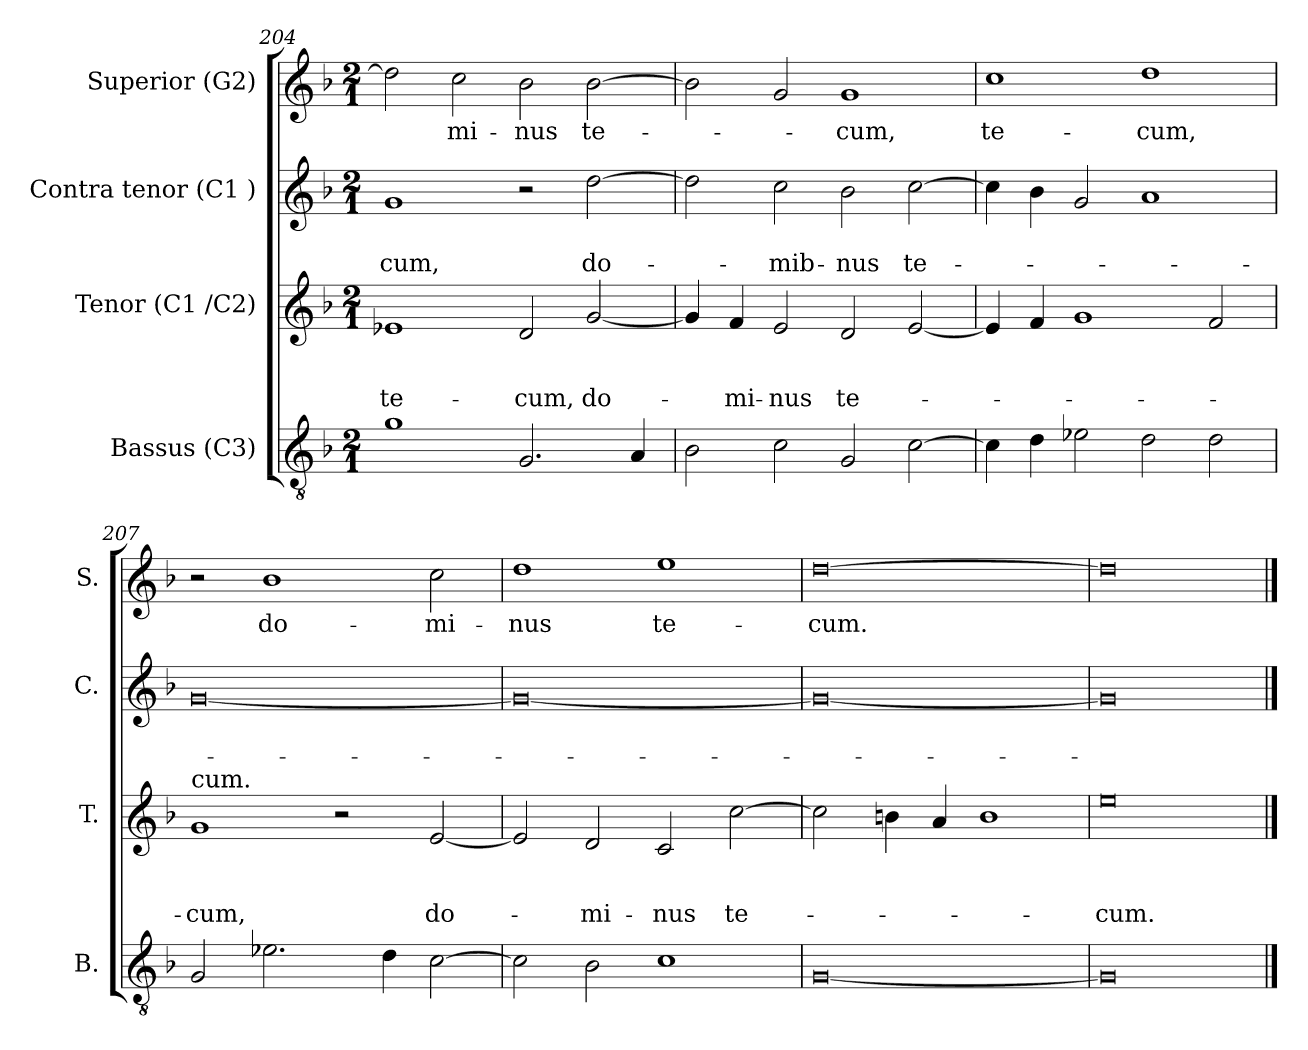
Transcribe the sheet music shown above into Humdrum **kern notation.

**kern	**kern	**text	**text	**text	**kern	**text	**text	**kern	**text
*part4	*part3	*part3	*part3	*part3	*part2	*part2	*part2	*part1	*part1
*staff4	*staff3	*staff3	*staff3	*staff3	*staff2	*staff2	*staff2	*staff1	*staff1
*I"Bassus (C3)	*I"Tenor (C1 /C2)	*	*	*	*I"Contra tenor (C1 )	*	*	*I"Superior (G2)	*
*I'B.	*I'T.	*	*	*	*I'C.	*	*	*I'S.	*
*clefGv2	*clefG2	*	*	*	*clefG2	*	*	*clefG2	*
*k[b-]	*k[b-]	*	*	*	*k[b-]	*	*	*k[b-]	*
*F:	*F:	*	*	*	*F:	*	*	*F:	*
*M2/1	*M2/1	*	*	*	*M2/1	*	*	*M2/1	*
=204	=204	=204	=204	=204	=204	=204	=204	=204	=204
!	!	!	!	!LO:LY:b	!	!	!LO:LY:b	!	!
1g	1e-X	.	.	te-	1g	.	-cum,	2dd\]	.
!	!	!	!	!	!	!	!	!	!LO:LY:b
.	.	.	.	.	.	.	.	2cc\	-mi-
!	!	!	!	!LO:LY:b	!	!	!	!	!LO:LY:b
2.G/	2d/	.	.	-cum,	2r	.	.	2b-\	-nus
!	!	!	!	!LO:LY:b	!	!	!LO:LY:b	!	!LO:LY:b
.	[<2g/	.	.	do-	[>2dd\	.	do-	[>2b-\	te-
4A/	.	.	.	.	.	.	.	.	.
=205	=205	=205	=205	=205	=205	=205	=205	=205	=205
2B-\	4g/]	.	.	.	2dd\]	.	.	2b-\]	.
!	!	!	!	!LO:LY:b	!	!	!	!	!
.	4f/	.	.	-mi-	.	.	.	.	.
!	!	!	!	!LO:LY:b:rj	!	!	!LO:LY:b	!	!
2c\	2e/	.	.	-nus	2cc\	.	-mib-	2g/	.
!	!	!	!	!LO:LY:b	!	!	!LO:LY:b	!	!LO:LY:b
2G/	2d/	.	.	te-	2b-\	.	-nus	1g	-cum,
!	!	!	!	!	!	!	!LO:LY:b	!	!
[<2c\	[<2e/	.	.	.	[<2cc\	.	te-	.	.
!!LO:LB:g=z
=206	=206	=206	=206	=206	=206	=206	=206	=206	=206
!	!	!	!	!	!	!	!	!	!LO:LY:b
4c\]	4e/]	.	.	.	4cc\]	.	.	1cc	te-
4d\	4f/	.	.	.	4b-\	.	.	.	.
2e-X\	1g	.	.	.	2g/	.	.	.	.
!	!	!	!	!	!	!	!	!	!LO:LY:b
2d\	.	.	.	.	1a	.	.	1dd	-cum,
2d\	2f/	.	.	.	.	.	.	.	.
=207	=207	=207	=207	=207	=207	=207	=207	=207	=207
!	!LO:TX:a:t=cum.	!	!	!	!	!	!	!	!
!	!	!	!	!LO:LY:b	!	!	!	!	!
2G/	1g	.	.	-cum,	[<0g	.	.	2r	.
!	!	!	!	!	!	!	!	!	!LO:LY:b
2.e-\	.	.	.	.	.	.	.	1b-	do-
.	2r	.	.	.	.	.	.	.	.
4d\	.	.	.	.	.	.	.	.	.
!	!	!	!	!LO:LY:b	!	!	!	!	!LO:LY:b
[>2c\	[<2e/	.	.	do-	.	.	.	2cc\	-mi-
=208	=208	=208	=208	=208	=208	=208	=208	=208	=208
!	!	!	!	!	!	!	!	!	!LO:LY:b
2c\]	2e/]	.	.	.	0g_	.	.	1dd	-nus
!	!	!	!	!LO:LY:b	!	!	!	!	!
2B-\	2d/	.	.	-mi-	.	.	.	.	.
!	!	!	!	!LO:LY:b	!	!	!	!	!LO:LY:b
1c	2c/	.	.	-nus	.	.	.	1ee	te-
!	!	!	!	!LO:LY:b	!	!	!	!	!
.	[>2cc\	.	.	te-	.	.	.	.	.
=209	=209	=209	=209	=209	=209	=209	=209	=209	=209
!	!	!	!	!	!	!	!	!	!LO:LY:b
[<0G	2cc\]	.	.	.	0g_	.	.	[>0dd	-cum.
.	4b\	.	.	.	.	.	.	.	.
.	4a/	.	.	.	.	.	.	.	.
.	1b	.	.	.	.	.	.	.	.
=210	=210	=210	=210	=210	=210	=210	=210	=210	=210
!	!	!	!	!LO:LY:b	!	!	!	!	!
0G]	0ee	.	.	-cum.	0g]	.	.	0dd]	.
==	==	==	==	==	==	==	==	==	==
*-	*-	*-	*-	*-	*-	*-	*-	*-	*-
